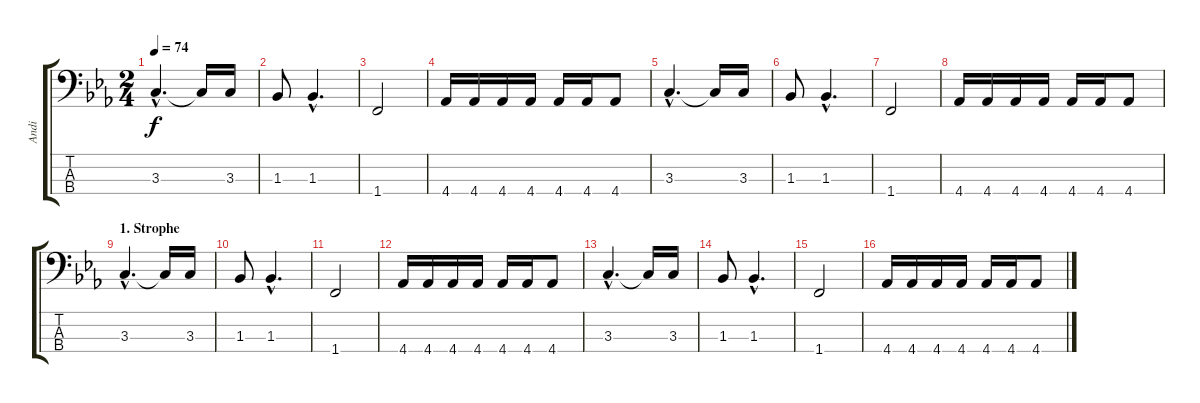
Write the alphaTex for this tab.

\track ("Andi" "Andi") {instrument electricbasspick}
\staff {score tabs}
\tuning (G2 D2 A1 E1) {hide}
\ts (2 4)
\tempo 74
\clef f4
\ks eb
3.3{hac}.4{d dy f instrument electricbasspick} 3.3{t}.16 3.3.16 |
1.3.8 1.3{hac}.4{d} |
1.4.2 |
4.4.16 4.4.16 4.4.16 4.4.16 4.4.16 4.4.16 4.4.8 |
3.3{hac}.4{d} 3.3{t}.16 3.3.16 |
1.3.8 1.3{hac}.4{d} |
1.4.2 |
4.4.16 4.4.16 4.4.16 4.4.16 4.4.16 4.4.16 4.4.8 |
\section ("" "1. Strophe")
3.3{hac}.4{d} 3.3{t}.16 3.3.16 |
1.3.8 1.3{hac}.4{d} |
1.4.2 |
4.4.16 4.4.16 4.4.16 4.4.16 4.4.16 4.4.16 4.4.8 |
3.3{hac}.4{d} 3.3{t}.16 3.3.16 |
1.3.8 1.3{hac}.4{d} |
1.4.2 |
4.4.16 4.4.16 4.4.16 4.4.16 4.4.16 4.4.16 4.4.8
